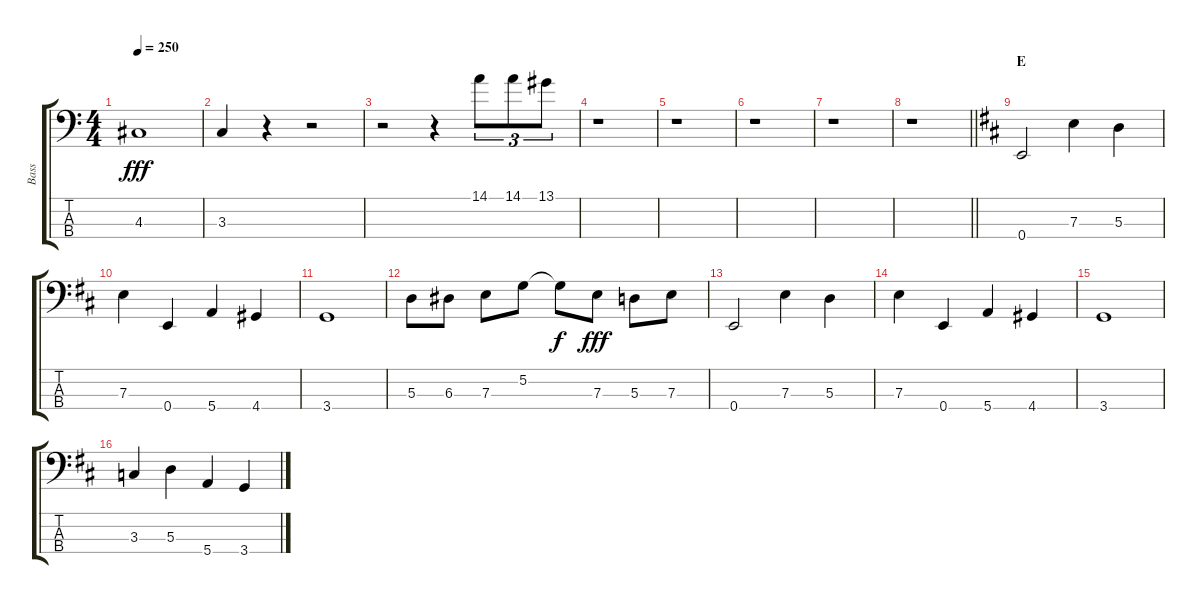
\track ("Bass" "Bass") {instrument electricbassfinger}
\staff {score tabs}
\tuning (G2 D2 A1 E1) {hide}
\ts (4 4)
\tempo 250
\clef f4
\ks c
4.3.1{dy fff} |
3.3.4 r.4 r.2 |
r.2 r.4 14.1.8{tu (3 2)} 14.1.8{tu (3 2)} 13.1.8{tu (3 2)} |
r.1 |
r.1 |
r.1 |
r.1 |
\barLineRight lightlight
r.1 |
\section ("" "E")
\ks d
0.4.2 7.3.4 5.3.4 |
7.3.4 0.4.4 5.4.4 4.4.4 |
3.4.1 |
5.3.8 6.3.8 7.3.8 5.2.8 5.2{t}.8{dy f} 7.3.8{dy fff} 5.3.8 7.3.8 |
0.4.2 7.3.4 5.3.4 |
7.3.4 0.4.4 5.4.4 4.4.4 |
3.4.1 |
3.3.4 5.3.4 5.4.4 3.4.4
